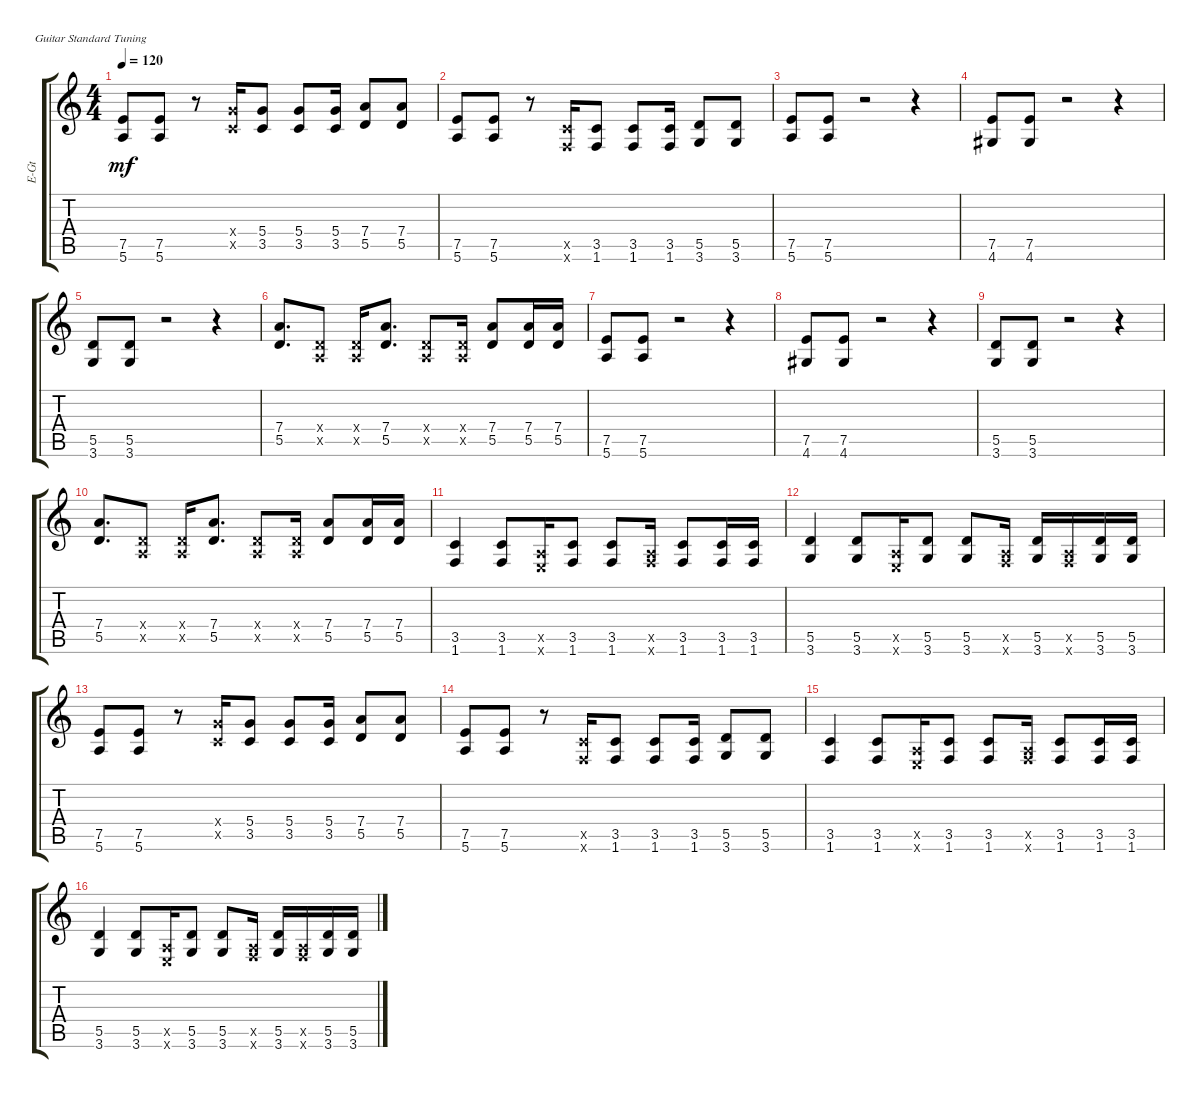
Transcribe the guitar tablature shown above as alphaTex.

\defaultSystemsLayout 4
\bracketExtendMode groupsimilarinstruments
\otherSystemsTrackNameOrientation horizontal
\track ("Electric Guitar" "E-Gt") {instrument overdrivenguitar}
\staff {score tabs}
\tuning (E4 B3 G3 D3 A2 E2)
\ts (4 4)
\tempo 120
\clef g2
\scale
0.333333
\ks c
(5.6 7.5).8{dy mf beam Up} (7.5 5.6).8{beam Up} r.8{beam Up} (3.5{x} 5.4{x}).16{beam Up} (5.4 3.5).8{beam Up} (3.5 5.4).8{beam Up} (5.4 3.5).16{beam Up} (7.4 5.5).8{beam Up} (7.4 5.5).8{beam Up} |
\scale
0.333333 (5.6 7.5).8{beam Up} (7.5 5.6).8{beam Up} r.8{beam Up} (3.5{x} 1.6{x}).16{beam Up} (3.5 1.6).8{beam Up} (3.5 1.6).8{beam Up} (3.5 1.6).16{beam Up} (5.5 3.6).8{beam Up} (5.5 3.6).8{beam Up} |
\scale
0.333333 (5.6 7.5).8{beam Up} (5.6 7.5).8{beam Up} r.2{beam Up} r.4{beam Up} |
\scale
0.333333 (7.5 4.6{acc #}).8{beam Up} (4.6{acc #} 7.5).8{beam Up} r.2{beam Up} r.4{beam Up} |
\scale
0.333333 (3.6 5.5).8{beam Up} (3.6 5.5).8{beam Up} r.2{beam Up} r.4{beam Up} |
\scale
0.333333 (5.5 7.4).8{d beam Up} (0.4{x} 0.5{x}).8{beam Up} (0.5{x} 0.4{x}).16{beam Up} (7.4 5.5).8{d beam Up} (0.5{x} 0.4{x}).8{beam Up} (0.4{x} 0.5{x}).16{beam Up} (7.4 5.5).8{beam Up} (7.4 5.5).16{beam Up} (5.5 7.4).16{beam Up} |
\scale
0.333333 (5.6 7.5).8{beam Up} (5.6 7.5).8{beam Up} r.2{beam Up} r.4{beam Up} |
\scale
0.333333 (7.5 4.6{acc #}).8{beam Up} (4.6{acc #} 7.5).8{beam Up} r.2{beam Up} r.4{beam Up} |
(3.6 5.5).8{beam Up} (3.6 5.5).8{beam Up} r.2{beam Up} r.4{beam Up} |
(5.5 7.4).8{d beam Up} (0.4{x} 0.5{x}).8{beam Up} (0.5{x} 0.4{x}).16{beam Up} (7.4 5.5).8{d beam Up} (0.5{x} 0.4{x}).8{beam Up} (0.4{x} 0.5{x}).16{beam Up} (7.4 5.5).8{beam Up} (7.4 5.5).16{beam Up} (5.5 7.4).16{beam Up} |
(1.6 3.5).4{beam Up} (3.5 1.6).8{beam Up} (0.6{x} 0.5{x}).16{beam Up} (3.5 1.6).8{beam Up} (3.5 1.6).8{beam Up} (1.6{x} 0.5{x}).16{beam Up} (3.5 1.6).8{beam Up} (1.6 3.5).16{beam Up} (3.5 1.6).16{beam Up} |
(3.6 5.5).4{beam Up} (5.5 3.6).8{beam Up} (0.6{x} 0.5{x}).16{beam Up} (5.5 3.6).8{beam Up} (5.5 3.6).8{beam Up} (1.6{x} 0.5{x}).16{beam Up} (5.5 3.6).16{beam Up} (1.6{x} 0.5{x}).16{beam Up} (3.6 5.5).16{beam Up} (5.5 3.6).16{beam Up} |
(5.6 7.5).8{beam Up} (7.5 5.6).8{beam Up} r.8{beam Up} (3.5{x} 5.4{x}).16{beam Up} (5.4 3.5).8{beam Up} (3.5 5.4).8{beam Up} (5.4 3.5).16{beam Up} (7.4 5.5).8{beam Up} (7.4 5.5).8{beam Up} |
(5.6 7.5).8{beam Up} (7.5 5.6).8{beam Up} r.8{beam Up} (3.5{x} 1.6{x}).16{beam Up} (3.5 1.6).8{beam Up} (3.5 1.6).8{beam Up} (3.5 1.6).16{beam Up} (5.5 3.6).8{beam Up} (5.5 3.6).8{beam Up} |
(1.6 3.5).4{beam Up} (3.5 1.6).8{beam Up} (0.6{x} 0.5{x}).16{beam Up} (3.5 1.6).8{beam Up} (3.5 1.6).8{beam Up} (1.6{x} 0.5{x}).16{beam Up} (3.5 1.6).8{beam Up} (1.6 3.5).16{beam Up} (3.5 1.6).16{beam Up} |
(3.6 5.5).4{beam Up} (5.5 3.6).8{beam Up} (0.6{x} 0.5{x}).16{beam Up} (5.5 3.6).8{beam Up} (5.5 3.6).8{beam Up} (1.6{x} 0.5{x}).16{beam Up} (5.5 3.6).16{beam Up} (1.6{x} 0.5{x}).16{beam Up} (3.6 5.5).16{beam Up} (5.5 3.6).16{beam Up}
